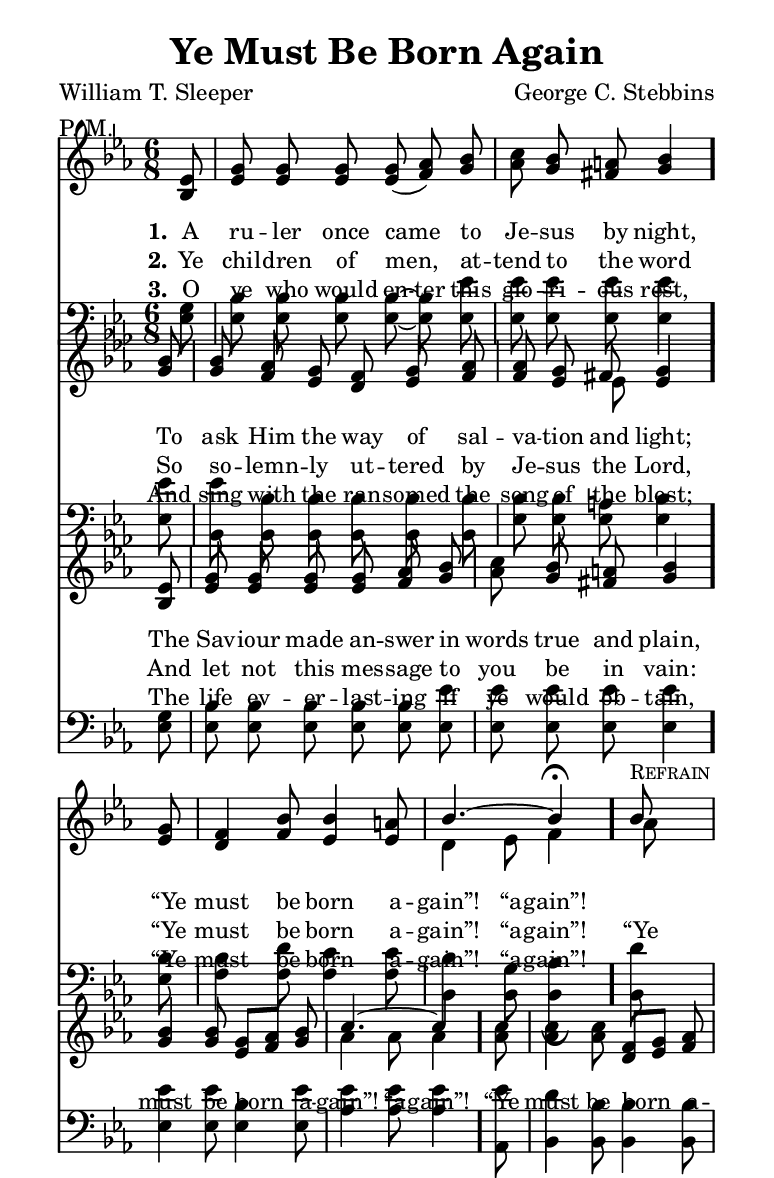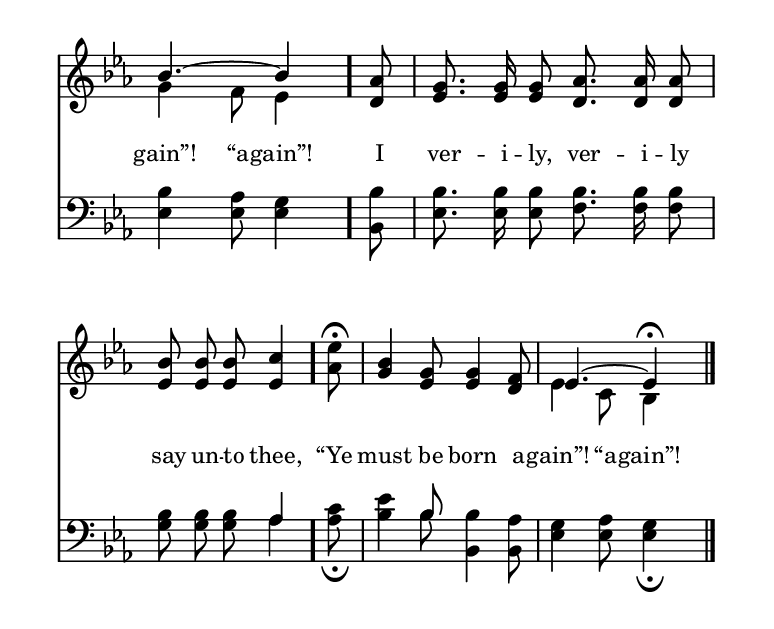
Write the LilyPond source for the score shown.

\include "common/global.ily"
\paper {
  \include "common/paper.ily"
  ragged-last-bottom = ##t
  systems-per-page = 5
system-count = 7

}

\header{
  %gospel
  hymnnumber = "142"
  title = "Ye Must Be Born Again"
  tunename = ""
  meter = "P. M."
  poet = "William T. Sleeper" % see https://hymnary.org/text/a_ruler_once_came_to_jesus_by_night
  composer = "George C. Stebbins" % see https://hymnary.org/tune/a_ruler_once_came_to_jesus_by_stebbins
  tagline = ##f
}

ta = { \tempo 8=140 }
tb = { \tempo 8=70 }

global = {
  \include "common/overrides.ily"
  \override Staff.TimeSignature.style = #'numbered
  \time 6/8
  \override Score.MetronomeMark.transparent = ##t % hide all fermata changes too
  \ta
  \key ees \major
  \partial 8
  \autoBeamOff
}

notesSoprano = {
\global
\relative c' {

  ees8 | g g g g( aes) bes | c bes a bes4 \eogbreak
  bes8 | bes aes g f g aes | aes g fis g4 \eogbreak
  ees8 | g g g g aes bes | c bes a bes4 \eogbreak
  g8 | f4 bes8 bes4 a8 | bes4. ~ \tb bes4 \fermata \ta

  << s^\markup { \small \caps "Refrain" }
  { bes8 | bes4 bes8 g8[ aes] bes | c4. ~ c4 } >>
  c8 | c4 c8 f,8[ g] aes | bes4. ~ bes4
  aes8 | g8. g16 g8 aes8. aes16 aes8 | bes bes bes c4
  \tb ees8 \fermata \ta | bes4 g8 g4 f8 | ees4. ~ \tb ees4 \fermata \ta

  \bar "|."

}
}

notesAlto = {
\global
\relative e' {

  bes8 | ees ees ees ees( f) g | aes g fis g4
  g8 | g f ees d ees f | f ees ees ees4
  bes8 | ees ees ees ees f g | aes g fis g4
  ees8 | d4 f8 ees4 ees8 | d4 ees8 f4

  aes8 | g4 g8 ees[ f] g | aes4 aes8 aes4
  aes8 | aes4 aes8 d,[ ees] f | g4 f8 ees4
  d8 | ees8. ees16 ees8 d8. d16 d8 | ees ees ees ees4
  aes8 | g4 ees8 ees4 d8 | ees4 c8 bes4

}
}

notesTenor = {
\global
\relative a {

  g8 | bes bes bes bes ~ bes ees | ees ees ees ees4
  ees8 | ees bes bes bes bes bes | bes bes a bes4
  g8 | bes bes bes bes bes ees | ees ees ees ees4
  bes8 | bes4 d8 c4 c8 | bes4 g8 aes4

  d8 | ees4 ees8 bes4 ees8 | ees4 ees8 ees4
  ees8 | d4 bes8 bes4 bes8 | bes4 aes8 g4
  bes8 | bes8. bes16 bes8 bes8. bes16 bes8 | bes bes bes aes4
  c8 | ees4 bes8 bes4 aes8 | g4 aes8 g4

}
}

notesBass = {
\global
\relative f {

  ees8 | ees ees ees ees ~ ees ees | ees ees ees ees4
  ees8 | bes bes bes bes bes bes | ees ees ees ees4
  ees8 | ees ees ees ees ees ees | ees ees ees ees4
  ees8 | f4 f8 f4 f8 | bes,4 bes8 bes4_\fermata

  bes8 | ees4 ees8 ees4 ees8 | aes4 aes8 aes4
  aes,8 | bes4 bes8 bes4 bes8 | ees4 ees8 ees4
  bes8 | ees8. ees16 ees8 f8. f16 f8 | g g g aes4
  aes8_\fermata | bes4 bes8 bes,4 bes8 | ees4 ees8 ees4_\fermata

}
}

Refrain = \lyricmode {

“Ye must be born a -- gain”! %{HIDE>%} “a -- gain”! %{<HIDE%} \bar "."
“Ye must be born a -- gain”! %{HIDE>%} “a -- gain”! %{<HIDE%} \bar "."
I ver -- i -- ly, ver -- i -- ly say un -- to thee, \bar "."
“Ye must be born a -- gain”! %{HIDE>%} “a -- gain”! %{<HIDE%} \bar "."

}

wordsA = \lyricmode {
\set stanza = "1."

A ru -- ler once came to Je -- sus by night, \bar "."
To ask Him the way of sal -- va -- tion and light; \bar "."
The Sav -- iour made an -- swer in words true and plain, \bar "."
“Ye must be born a -- gain”! %{HIDE>%} “a -- gain”! %{<HIDE%} \bar "."

}

wordsB = \lyricmode {
\set stanza = "2."

Ye chil -- dren of men, at -- tend to the word
So so -- lemn -- ly ut -- tered by Je -- sus the Lord,
And let not this mes -- sage to you be in vain:
“Ye must be born a -- gain”! %{HIDE>%} “a -- gain”! %{<HIDE%}

\Refrain

}

wordsC = \lyricmode {
\set stanza = "3."

O ye who would { \mon } en -- ter { \moff } this glo -- ri -- ous rest,
And sing with the ran -- somed the song of the blest;
The life ev -- er -- last -- ing if ye would ob -- tain,
“Ye must be born a -- gain”! %{HIDE>%} “a -- gain”! %{<HIDE%}

}

\score {
  \context ChoirStaff <<
    \context Staff = upper <<
      \set Staff.autoBeaming = ##f
      \set ChoirStaff.systemStartDelimiter = #'SystemStartBar
      \set ChoirStaff.printPartCombineTexts = ##f
      \partcombine #'(2 . 11) \notesSoprano \notesAlto
      \context NullVoice = altos { \voiceTwo << \notesAlto >> }
      \context Lyrics = one   \lyricsto altos \wordsA
      \context Lyrics = two   \lyricsto altos \wordsB
      \context Lyrics = three \lyricsto altos \wordsC
    >>
    \context Staff = men <<
      \set Staff.autoBeaming = ##f
      \clef bass
      \set ChoirStaff.printPartCombineTexts = ##f
      \partcombine #'(2 . 11) \notesTenor \notesBass
    >>
  >>
  \layout {
    \include "common/layout.ily"
  }
  #(cond ((ly:get-option 'eog-midi-permitted) #{ \midi{
    \include "common/midi.ily"
  } #}))
}

\version "2.19.49"  % necessary for upgrading to future LilyPond versions.

% vi:set et ts=2 sw=2 ai nocindent syntax=lilypond:
